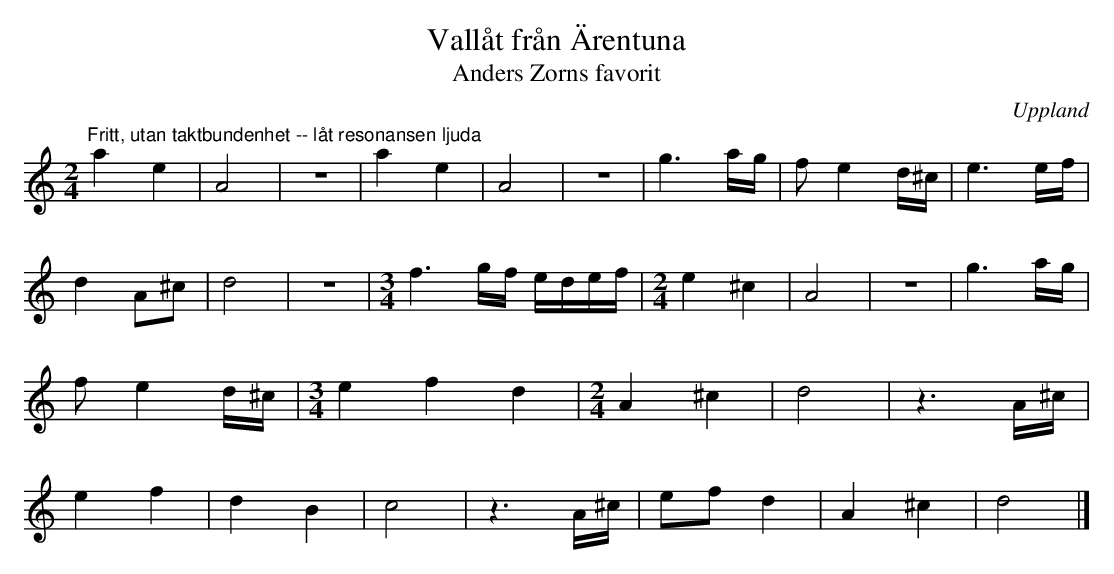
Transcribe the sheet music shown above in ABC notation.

X:1
T:Vallåt från Ärentuna
T:Anders Zorns favorit
M:2/4
L:1/16
O:Uppland
K:none
"^Fritt, utan taktbundenhet -- låt resonansen ljuda" a4 e4 | A8 | z8 | a4 e4 | A8 | z8 | g6 ag | f2e4 d^c | e6 ef |
d4 A2^c2 | d8 | z8 | [M:3/4]f6 gf edef | [M:2/4]e4 ^c4 | A8 | z8 | g6 ag |
f2e4 d^c | [M:3/4]e4 f4 d4 | [M:2/4]A4 ^c4 | d8 | z6 A^c |
e4 f4 | d4 B4 | c8 | z6 A^c | e2f2 d4 | A4 ^c4 | d8 |]
